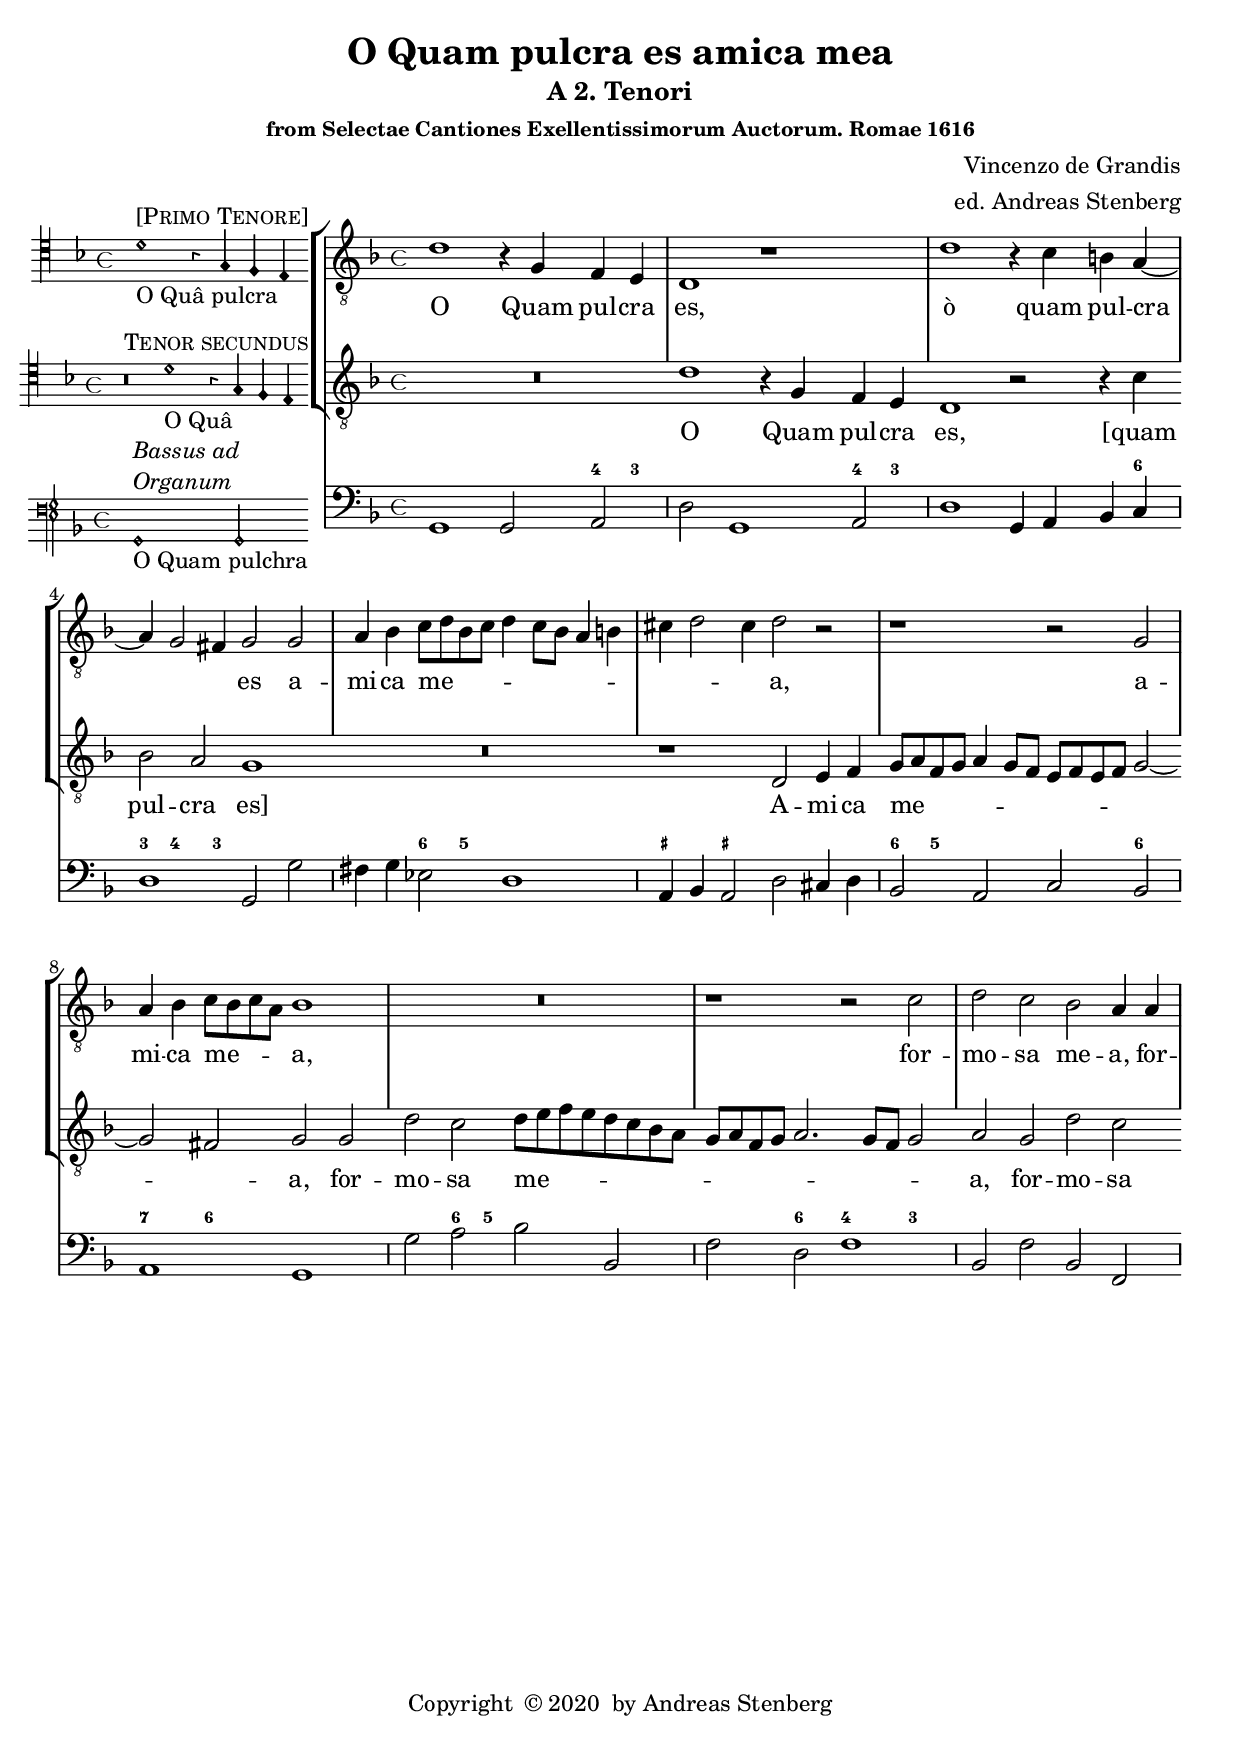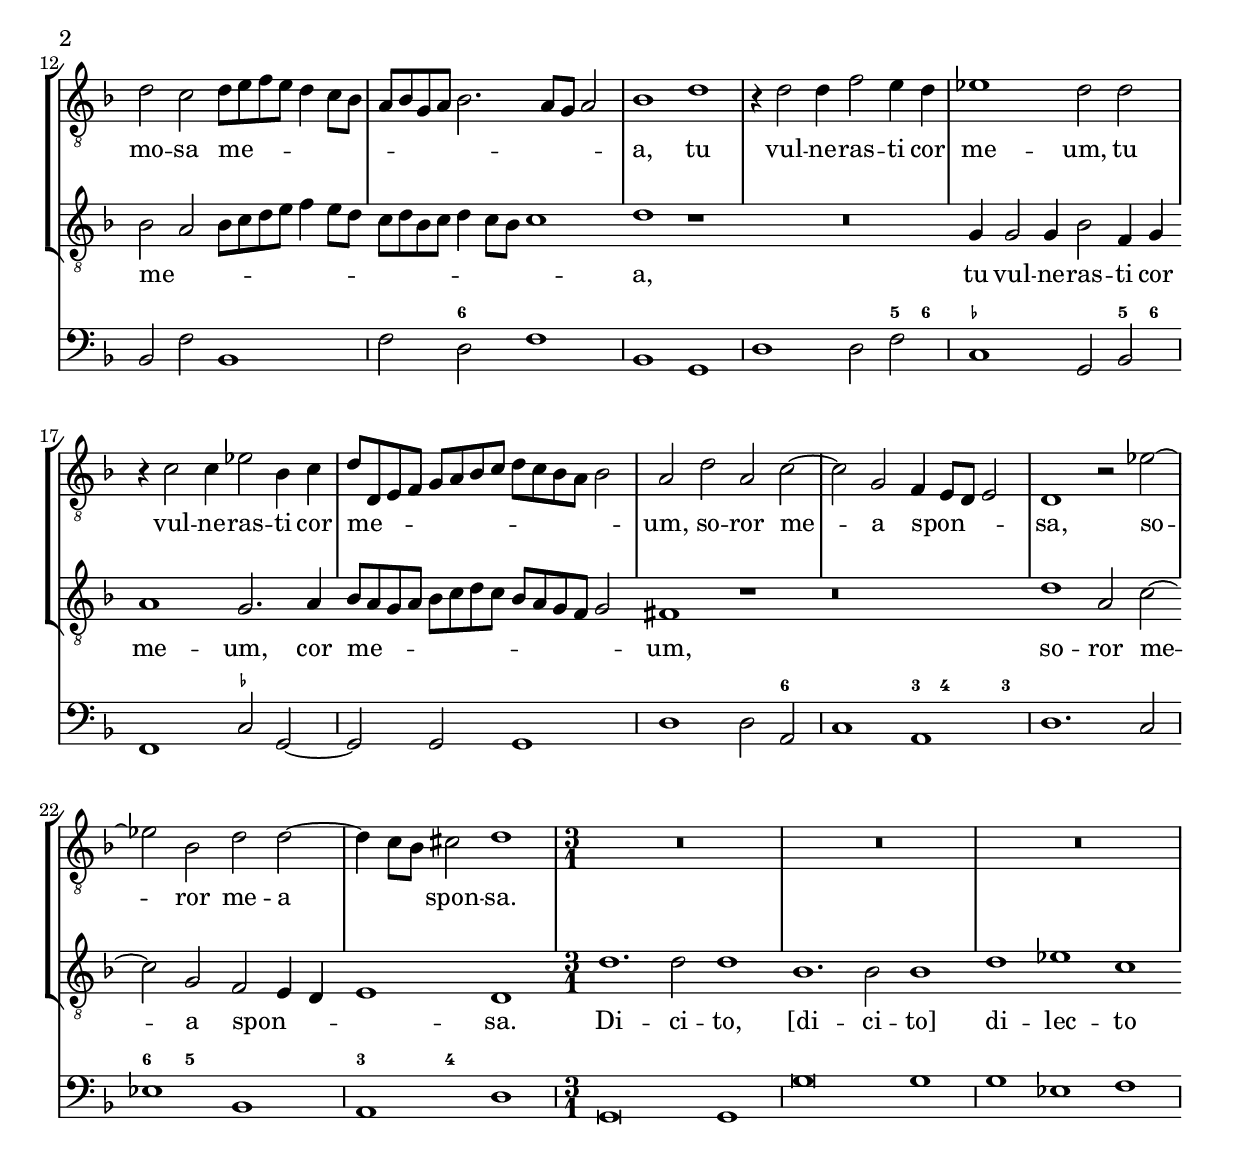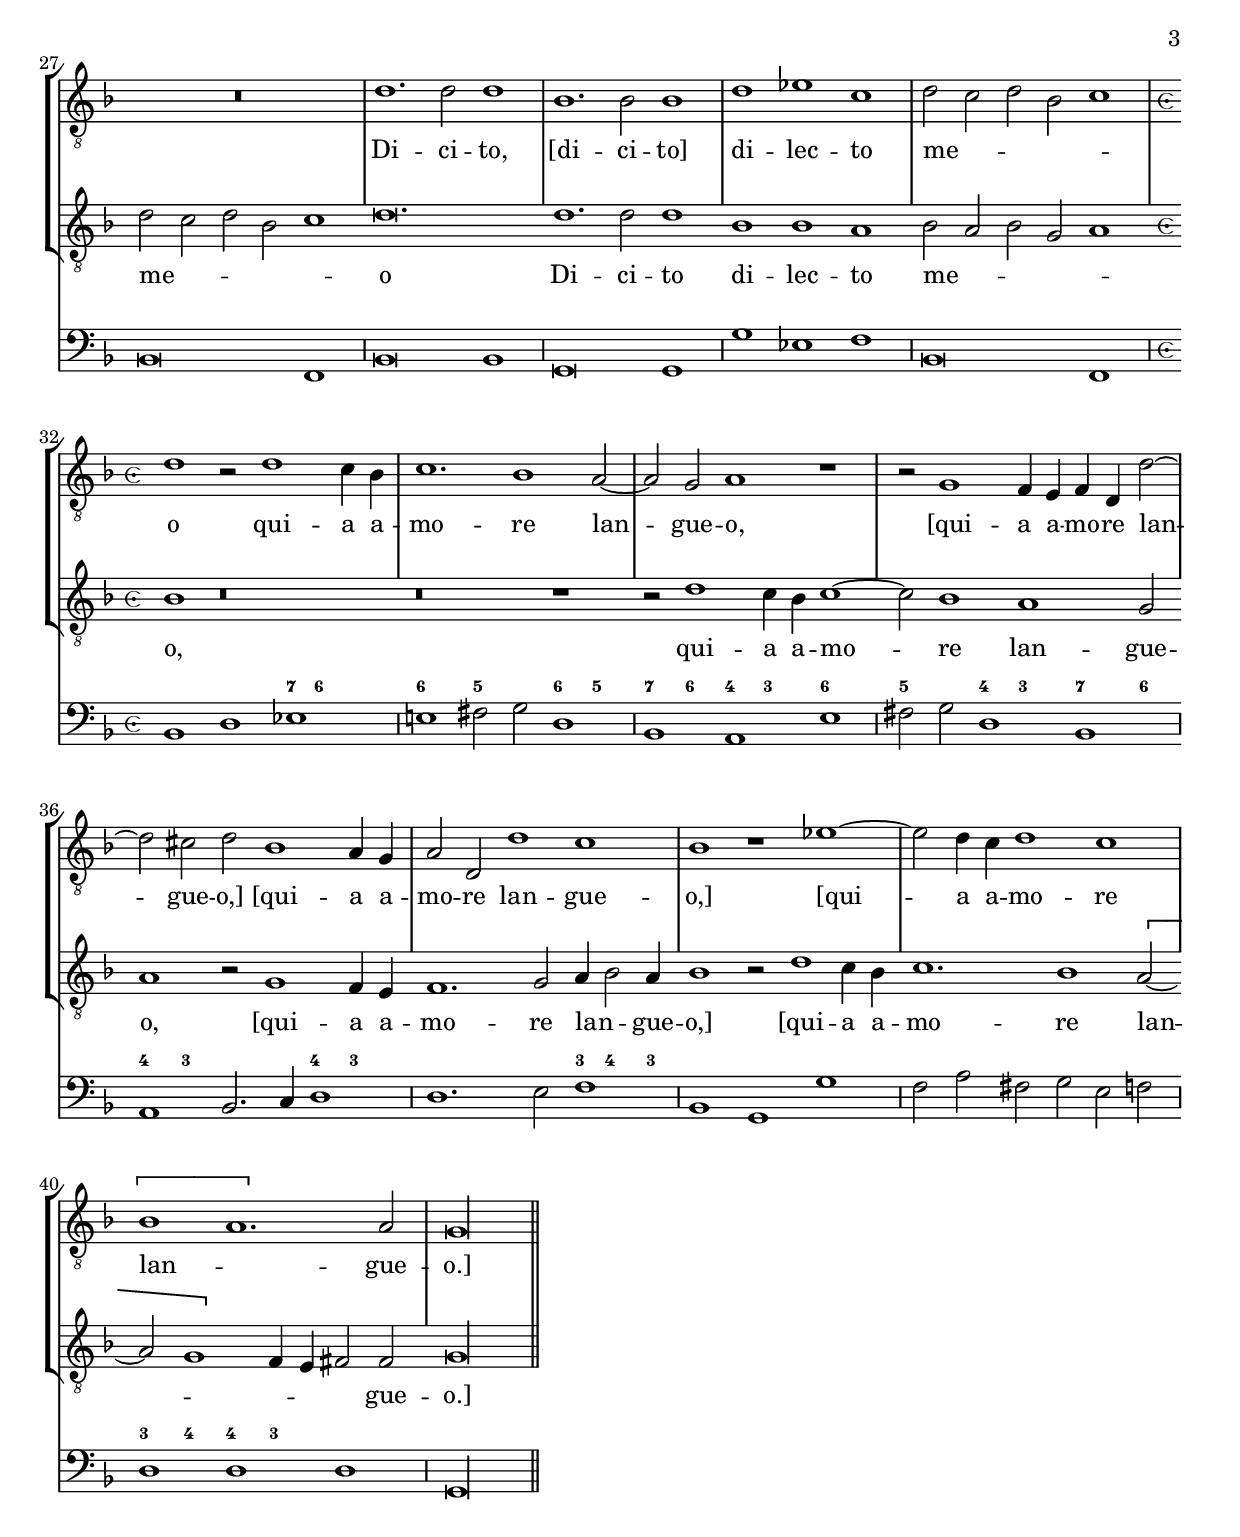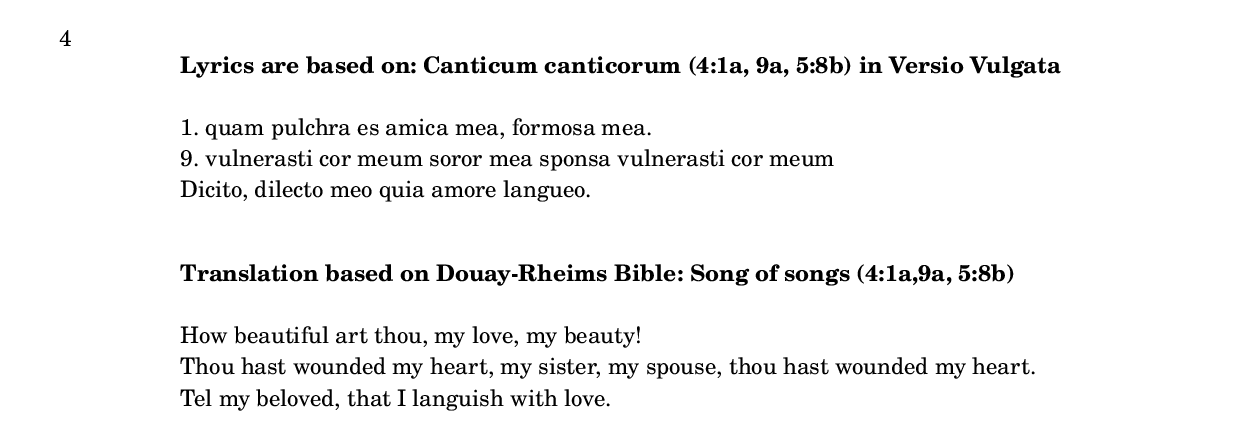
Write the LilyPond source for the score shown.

\version "2.18.0"
\include "deutsch.ly"
#(append! supported-clefs '(("mensural-f3" . ("clefs.mensural.f" 0 0))))
#(define ((double-time-signature glyph a b) grob)
   (grob-interpret-markup grob
          (markup #:override '(baseline-skip . 2.5) #:number
                  (#:line ((markup (#:fontsize 4 #:musicglyph glyph))
                           (#:fontsize -1 #:column (a b)))))))
ficta = \once \set suggestAccidentals =##t
\header {
  title = \markup {
    \center-column {
      "O Quam pulcra es amica mea"
      %      "Wann er zu nacht"
      %      \vspace #0.5
    }
  }
  subtitle = "A 2. Tenori"
  subsubtitle = "from Selectae Cantiones Exellentissimorum Auctorum. Romae 1616"
  composer = "Vincenzo de Grandis"
  arranger = "ed. Andreas Stenberg"
  poet = ""
  meter =""
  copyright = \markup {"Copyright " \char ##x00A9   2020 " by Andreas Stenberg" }
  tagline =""
}
global = {
  \override Staff.TimeSignature.style = #'mensural
  \key f \major
}
%% PDF p.10
sopMusic = \relative c' {
  \clef "G_8"
  \set Score.tempoHideNote = ##t
  \tempo 1 = 62
  \time 4/4
  \set Timing.measureLength = #(ly:make-moment 4/2)
   \set Timing.defaultBarType = "|"
  %\override Staff.BarLine.transparent = ##t

  d1 r4 g,4 f4 e4

  d1 r1

  d'1 r4 c4 h4 a4~(

  a4 g2 fis4) g2 g2

  a4 b4 c8( d8 b8 c8 d4 c8 b8

  a4  h4

  cis4 d2 cis4) d2 r2

  r1 r2 g,2

  a4 b4 c8( b8 c8 a8) b1

  R\breve

  r1 r2 c2

  d2 c2 b2 a4 a4

  d2 c2 d8( e8 f8 e8

  d4 c8 b8 a8 b8 g8 a8

  b2. a8 g8 a2) b1

  d1 r4 d2 d4

  f2 e4 d4 es1

  d2 d2 r4 c2 c4

  es2 b4 c4

  d8( d, e8 f8 g8 a8 b8 c8 d8 c8 b8 a8 b2)

  a2 d2 a2 c2~

  c2 g2 f4( e8 d8 e2)

  d1 r2 es'2~

  es2 b2 d2 d2~(

  d4 c8 b8) cis2 d1

  \override Staff.TimeSignature.style = #'numeral

  \tempo \breve. = 62

  \time 3/1

  R\breve.*4

  d1. d2 d1

  b1. b2 b1

  d1 es1 c1

  d2( c2 d2 b2 c1)

  \tempo 1 = 62

  \override Staff.TimeSignature.style = #'mensural

  \time 6/4

  \set Timing.measureLength = #(ly:make-moment 6/2)

   d1 r2 d1 c4 b4

   c1. b1 a2~

   a2 g2

   a1 r1

   r2 g1 f4 e4 f4 d4 d'2~

   d2 cis2 d2 b1 a4 g4

   a2 d,2 d'1 c1

   b1 r1 es1~

   es2 d4 c4 d1 c1

   \[b1( a1.)\] a2

   \cadenzaOn

   g\longa


  \revert Staff.BarLine.transparent
  \bar "||"
  \cadenzaOff
}

sopWords = \lyricmode {

O Quam pul -- cra es,

ò quam pul -- cra es a -- mi -- ca me -- a,

a -- mi -- ca me -- a,

for -- mo -- sa me -- a,

for  -- mo -- sa me -- a,

tu vul -- ne -- ras -- ti cor me -- um,

tu vul -- ne -- ras -- ti cor me -- um,

so -- ror me -- a spon -- sa,

so -- ror me -- a spon -- sa.

Di -- ci -- to, [di -- ci -- to] di -- lec -- to me -- o

qui -- a a -- mo -- re lan -- gue -- o,

[qui -- a a -- mo -- re lan -- gue -- o,]

[qui -- a a -- mo -- re lan -- gue -- o,]

[qui -- a a -- mo -- re lan -- gue -- o.]
}

%% PDF p.42
bassMusic = \relative c' {

  \clef "G_8"

   \set Timing.defaultBarType = "|"

  \override Staff.BarLine.transparent = ##t

  R\breve

  d1 r4 g,4 f4 e4

  d1 r2 r4 c'4

  b2 a2 g1

  R\breve

  r1 d2 e4 f4

  g8( a8 f8 g8 a4  g8 f8 e8 f8 e8 f8

  g2~

  g2 fis2) g2 g2

  d'2 c2 d8( e8 f8 e8 d8 c8 b8 a8

  g8 a8 f8 g8 a2. g8 f8 g2)

  a2 g2 d'2 c2

  b2( a2 b8 c8 d8 e8

  f4 e8 d8

  c8 d8 b8 c8 d4 c8 b8 c1)

  d1 r1

  R\breve

  g,4 g2 g4 b2 f4 g4

  a1  g2. a4

  b8( a8 g8 a8 b8 c8 d8 c8

  b8 a8 g8 f8 g2)

  fis1 r1

  r\breve

  d'1 a2 c2~

  c2 g2 f2( e4 d4

  e1) d1

  d'1. d2 d1

  b1. b2 b1

  d1 es1 c1

  d2( c2 d2 b2 c1)

  d\breve.

  d1. d2 d1

  b1 b1 a1

  b2( a2 b2 g2 a1)

  b1  r\breve

  r\breve r1  r2 d1  c4 b4 c1~

  c2 b1 a1 g2

  a1 r2 g1 f4 e4

  f1. g2 a4( b2) a4

  b1 r2 d1 c4 b4

  c1. b1 \[a2~(

  a2 g1\] f4 e4 fis2) fis2

  \cadenzaOn

  g\longa
  \revert Staff.BarLine.transparent
  \cadenzaOff
}
bassWords = \lyricmode {

O Quam pul -- cra es,

[quam pul -- cra es]

A -- mi -- ca me -- a,

for -- mo -- sa me -- a,

for  -- mo -- sa me -- a,

tu vul -- ne -- ras -- ti cor me -- um,

cor me -- um,

so -- ror me -- a spon -- sa.

Di -- ci -- to, [di -- ci -- to] di -- lec -- to me -- o

Di -- ci -- to di -- lec -- to me -- o,

qui -- a a -- mo -- re lan -- gue -- o,

[qui -- a a -- mo -- re lan -- gue -- o,]

[qui -- a a -- mo -- re lan -- gue -- o.]

}
continuo = \figuremode {

  s1 s2 <4>4 <3>4

  s1 s2 <4>4 <3>4

  s1 s2. <6>4

  <3>4 <4>2 <3>4 s1

  s2 <6>4 <5>4 s1

  <_+>2 <_+>2 s1

  <6>4 <5>4 s2 s2 <6>2

  <7>2 <6>2 s1

  s2 <6>4 <5>4 s1

  s2 <6>2 <4>2 <3>2

  s1*4

  s2 <6>2

  s1*4

  s2 <5>4 <6>4 <_->1

  s2 <5>4 <6>4  s1

  <_->1  s1

  s1 s1

  s2 <6>2

  s1 <3>4 <4>2 <3>4

  s1*2
  <6>2 <5>2 s1

  <3>2 <4>2 s1

  s\breve.*8

  s1 s1 <7>4 <6>4 s2

  <6>1 <5>2 s2

  <6>2 <5>2 <7>2 <6>2

  <4>2 <3>2 <6>1

  <5>2 s2 <4>2 <3>2

  <7>2 <6>2 <4>2 <3>2

  s1 <4>2 <3>2

  s1*2

  <3>4 <4>2 <3>4

  s1*3

  s1*3

  <3>2 <4>2 <4>2 <3>2 s1

  s\longa

  \override Staff.BassFigureAlignmentPositioning.direction = #UP
  %\bassFigureStaffAlignmentUp
  \set Staff.useBassFigureExtenders = ##t
  \override Staff.BassFigureAlignmentPositioning.direction = #DOWN
  %\bassFigureStaffAlignmentDown
}


bassAdOrgMusic = \relative c {
  \clef "bass"
  \time 4/4
  \set Timing.measureLength = #(ly:make-moment 4/2)

  g1 g2 a2

  d2 g,1 a2

  d1 g,4 a4 b4 c4

  d1 g,2 g'2

  fis4 g4 es2 d1

  a4 b4 a2

  d2 cis4 d4

  b2 a2 c2 b2

  a1 g1

  g'2 a2 b2 b,2

  f'2 d2 f1

  b,2 f'2 b,2 f2

  b2 f'2 b,1

  f'2 d2

  f1

  b,1 g1

  d'1 d2 f2

  c1 g2 b2

  f1 c'2 g2~

  g2 g2 g1

  d'1 d2 a2

  c1 a1

  d1. c2

  es1 b1

  a1 d1

  g,\breve g1

  g'\breve g1

  g1 es1 f1

  b,\breve f1

  b\breve b1

  g\breve g1

  g'1 es1 f1

  b,\breve f1

  b1 d1 es1

  e!1 fis2 g2 d1

  b1 a1 e'1

  fis2 g2 d1 b1

  a1 b2. c4 d1

  d1. e2 f1

  b,1 g1 g'1

  f2 a2 fis2 g2 e2 f2

  d1 d1 d1

  \cadenzaOn

  g,\longa

  \revert Staff.BarLine.bar-extent
  \bar "||"
  \revert Staff.BarLine.transparent
  \cadenzaOff
}

incipitDiscantus = \markup {
  \score {
    {
      %      \set Staff.instrumentName = #"Tenor "
      \override NoteHead.style = #'neomensural
      \override Rest.style = #'neomensural
      \override Staff.TimeSignature.style = #'mensural
      \cadenzaOn
      \clef "petrucci-c4"
      \key f \major
      \time 4/4

      d'1^\markup { \smallCaps"[Primo Tenore]"}
      _"O Quâ pulcra"
      r4 g4 f4 e4
    }
    \layout {
      \context {
        \Voice
        \remove "Ligature_bracket_engraver"
        \consists "Mensural_ligature_engraver"
      }
      line-width = 4.5\cm
    }
  }
}

incipitBassus = \markup {
  \score {
    {
      %      \set Staff.instrumentName = #"Tenor "
      \override NoteHead.style = #'neomensural
      \override Rest.style = #'neomensural
      \override Staff.TimeSignature.style = #'mensural
      \cadenzaOn
      \clef "petrucci-c4"
      \key f \major
      \time 4/4
      r\breve^\markup \smallCaps"Tenor secundus"

      d'1_"O Quâ "

      r4 g4 f4 e4
    }
    \layout {
      \context {
        \Voice
        \remove "Ligature_bracket_engraver"
        \consists "Mensural_ligature_engraver"
      }
      line-width = 4.5\cm
    }
  }
}

incipitBassusAdOrganum = \markup {
  \score {
    {
      %      \set Staff.instrumentName = #"Tenor "
      \override NoteHead.style = #'neomensural
      \override Rest.style = #'neomensural
      \override Staff.TimeSignature.style = #'mensural
      \cadenzaOn
      \clef "petrucci-f"
      \key f \major
      \time 4/4
      g,1 ^\markup  \column { \italic "Bassus ad" \italic "Organum" }_"O Quam pulchra"
      g,2
    }
    \layout {
      \context {
        \Voice
        \remove "Ligature_bracket_engraver"
        \consists "Mensural_ligature_engraver"
      }
      line-width = 4.5\cm
    }
  }
}


\score {
  <<
  <<
    \new StaffGroup \with {
      \override VerticalAxisGroup.staff-staff-spacing = #'((basic-distance . 12))
    } <<
      \new Staff = treble <<
        \set Staff.instrumentName = \incipitDiscantus
        \new Voice = "sopranos" {
          \set  Staff.midiInstrument ="choir aahs"
          %	\voiceOne
          << \global \sopMusic >>
        }
      >>
      \new Lyrics = sopranos { s1 }

      \new Staff ="basses" {
        \set Staff.instrumentName = \incipitBassus

        \new Voice = "basses" {
          \set  Staff.midiInstrument ="choir aahs"
          %	\voiceTwo
          << \global \bassMusic >>
        }
      }
    >>
    \new Lyrics = basses { s1 }
      \new Staff ="bassAdOrg" \with { \override BarLine.bar-extent = #'(-1 . 1) }
      {
        \set Staff.instrumentName = \incipitBassusAdOrganum
        \new Voice = "bassusAdOrganum" {
          \clef "bass"
          %	\voiceTwo
          << \global \bassAdOrgMusic >>
        }
      }
      \context Staff = bassAdOrg \continuo
  >>
    \context Lyrics = sopranos \lyricsto sopranos \sopWords
    \context Lyrics = basses \lyricsto basses \bassWords
  >>
  \layout {
    \context {
      \Score
      % no bars in staves
      %      \override BarLine.transparent = ##t

    }
    % the next three instructions keep the lyrics between the bar lines
    \context {
      \Lyrics
      \consists "Bar_engraver"
      \override BarLine.transparent = ##t
    }
    \context {
      \StaffGroup
      \consists "Separating_line_group_engraver"
    }
    \context {
      \Voice
      % no slurs
      \override Slur.transparent = ##t
      % Comment in the below "\remove" command to allow line
      % breaking also at those barlines where a note overlaps
      % into the next bar.  The command is commented out in this
      % short example score, but especially for large scores, you
      % will typically yield better line breaking and thus improve
      % overall spacing if you comment in the following command.
      %\remove "Forbid_line_break_engraver"
    }
    indent = 4.5\cm
  }

}

\pageBreak

\markup {

  \fill-line {
  \column {

      \column {
        \bold "Lyrics are based on: Canticum canticorum (4:1a, 9a, 5:8b) in Versio Vulgata"

        \vspace #1.0

        \justify-string #"1. quam pulchra es amica mea, formosa mea.

9. vulnerasti cor meum soror mea sponsa vulnerasti cor meum

Dicito,  dilecto meo quia amore langueo.

"
      }

      \vspace #2.0
      \column {
        \bold "Translation based on Douay-Rheims Bible: Song of songs (4:1a,9a, 5:8b)"

        \vspace #1.0

        \justify-string #"How beautiful art thou, my love, my beauty! 

Thou hast wounded my heart, my sister, my spouse, thou hast wounded my heart.

Tel my beloved, that I languish with love."
      }
    }
  }
}

%% Midi

\score {
  <<
  <<
    \new StaffGroup \with {
      \override VerticalAxisGroup.staff-staff-spacing = #'((basic-distance . 12))
    } <<
      \new Staff = treble <<
        \set Staff.instrumentName = \incipitDiscantus
        \new Voice = "sopranos" {
          \set  Staff.midiInstrument ="choir aahs"
          %	\voiceOne
          << \global \sopMusic >>
        }
      >>
      \new Lyrics = sopranos { s1 }

      \new Staff ="basses" {
        \set Staff.instrumentName = \incipitBassus

        \new Voice = "basses" {
          \set  Staff.midiInstrument ="choir aahs"
          \clef "treble_8"
          %	\voiceTwo
          << \global \bassMusic >>
        }
      }
    >>
    \new Lyrics = basses { s1 }

    \new Staff ="bassAdOrg" {
        \set Staff.instrumentName = \incipitBassusAdOrganum
                  \set  Staff.midiInstrument ="choir aahs"
                  \set  Staff.midiInstrument ="reed organ"
                  \set Staff.midiMinimumVolume = #0.3
                  \set Staff.midiMaximumVolume = #0.6
        \new Voice = "bassusAdOrganum" {
          \clef "bass"
          %	\voiceTwo
          << \global \bassAdOrgMusic >>
        }
      }
      \context Staff = bassAdOrg \continuo
  >>
    \context Lyrics = sopranos \lyricsto sopranos \sopWords
    \context Lyrics = basses \lyricsto basses \bassWords
  >>
  \midi {
  }
}
\paper {
  ragged-bottom = ##t
  ragged-last-bottom = ##t
  ragged-last = ##t
}

%{
convert-ly.py (GNU LilyPond) 2.18.2  convert-ly.py: Processing `'...
Applying conversion: 2.15.7, 2.15.9, 2.15.10, 2.15.16, 2.15.17,
2.15.18, 2.15.19, 2.15.20, 2.15.25, 2.15.32, 2.15.39, 2.15.40,
2.15.42, 2.15.43, 2.16.0, 2.17.0, 2.17.4, 2.17.5, 2.17.6, 2.17.11,
2.17.14, 2.17.15, 2.17.18, 2.17.19, 2.17.20, 2.17.25, 2.17.27,
2.17.29, 2.17.97, 2.18.0
%}
